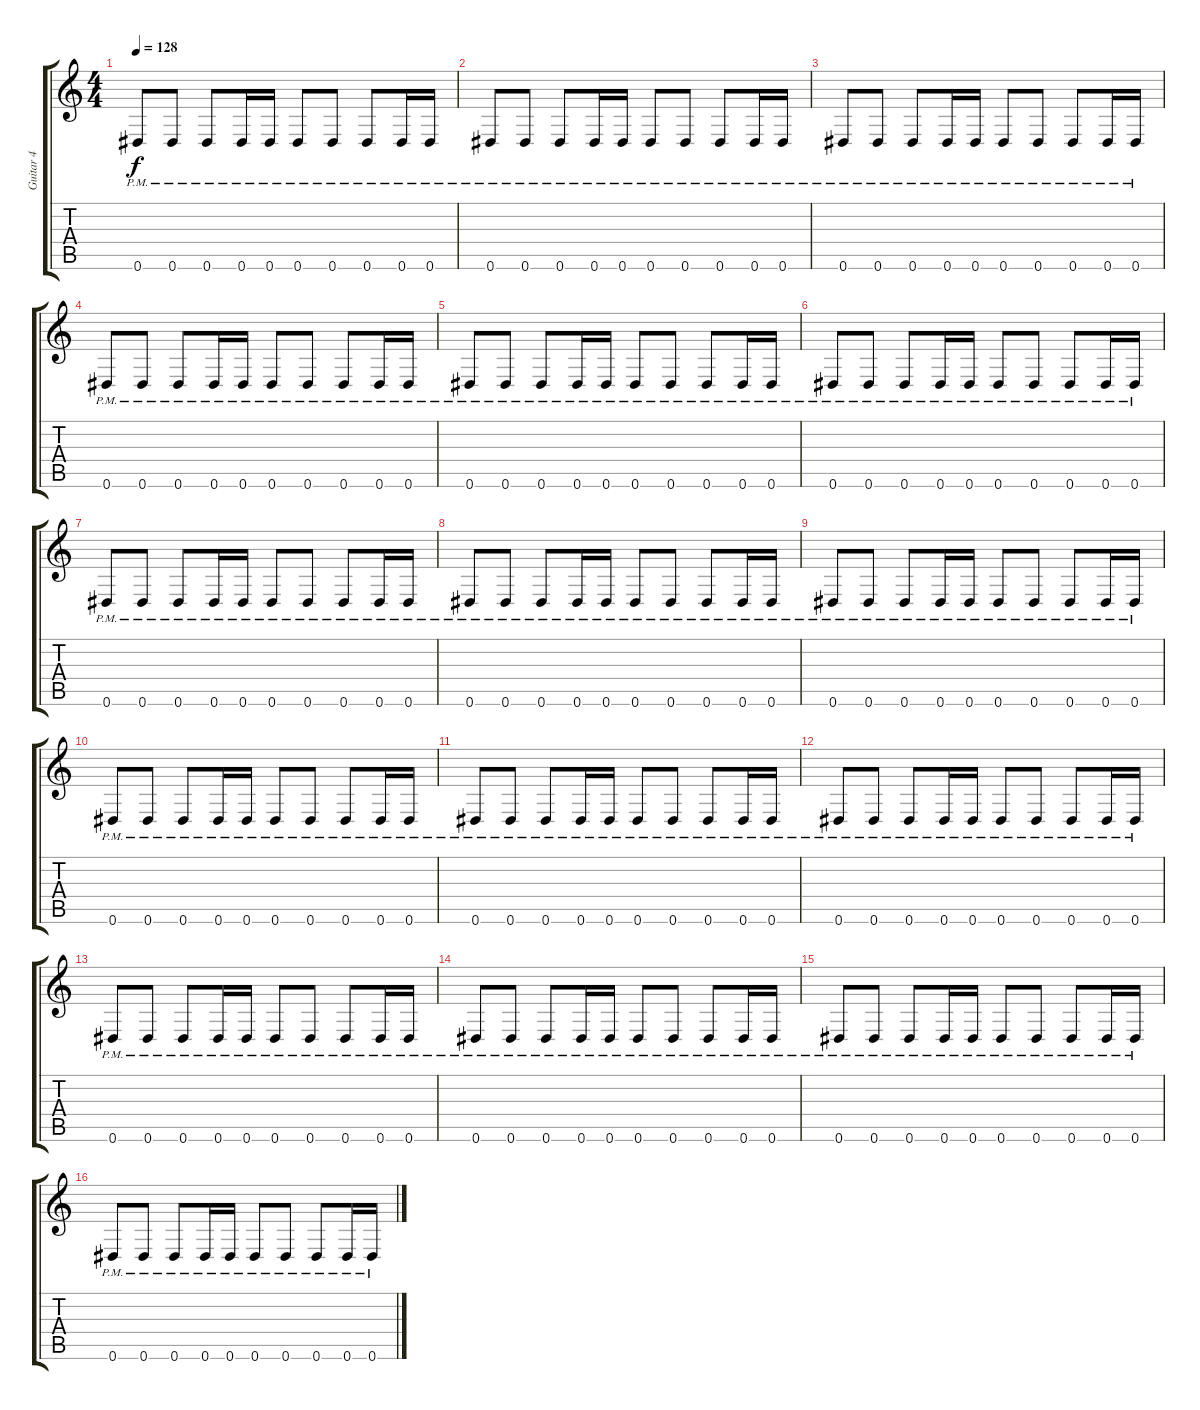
\track ("Guitar 4" "Guitar 4") {instrument distortionguitar}
\staff {score tabs}
\tuning (Eb4 Bb3 Gb3 Db3 Ab2 Eb2) {hide}
\ts (4 4)
\tempo 128
\clef g2
\ks c
0.6{pm}.8{dy f} 0.6{pm}.8 0.6{pm}.8 0.6{pm}.16 0.6{pm}.16 0.6{pm}.8 0.6{pm}.8 0.6{pm}.8 0.6{pm}.16 0.6{pm}.16 |
0.6{pm}.8 0.6{pm}.8 0.6{pm}.8 0.6{pm}.16 0.6{pm}.16 0.6{pm}.8 0.6{pm}.8 0.6{pm}.8 0.6{pm}.16 0.6{pm}.16 |
0.6{pm}.8 0.6{pm}.8 0.6{pm}.8 0.6{pm}.16 0.6{pm}.16 0.6{pm}.8 0.6{pm}.8 0.6{pm}.8 0.6{pm}.16 0.6{pm}.16 |
0.6{pm}.8 0.6{pm}.8 0.6{pm}.8 0.6{pm}.16 0.6{pm}.16 0.6{pm}.8 0.6{pm}.8 0.6{pm}.8 0.6{pm}.16 0.6{pm}.16 |
0.6{pm}.8 0.6{pm}.8 0.6{pm}.8 0.6{pm}.16 0.6{pm}.16 0.6{pm}.8 0.6{pm}.8 0.6{pm}.8 0.6{pm}.16 0.6{pm}.16 |
0.6{pm}.8 0.6{pm}.8 0.6{pm}.8 0.6{pm}.16 0.6{pm}.16 0.6{pm}.8 0.6{pm}.8 0.6{pm}.8 0.6{pm}.16 0.6{pm}.16 |
0.6{pm}.8 0.6{pm}.8 0.6{pm}.8 0.6{pm}.16 0.6{pm}.16 0.6{pm}.8 0.6{pm}.8 0.6{pm}.8 0.6{pm}.16 0.6{pm}.16 |
0.6{pm}.8 0.6{pm}.8 0.6{pm}.8 0.6{pm}.16 0.6{pm}.16 0.6{pm}.8 0.6{pm}.8 0.6{pm}.8 0.6{pm}.16 0.6{pm}.16 |
0.6{pm}.8 0.6{pm}.8 0.6{pm}.8 0.6{pm}.16 0.6{pm}.16 0.6{pm}.8 0.6{pm}.8 0.6{pm}.8 0.6{pm}.16 0.6{pm}.16 |
0.6{pm}.8 0.6{pm}.8 0.6{pm}.8 0.6{pm}.16 0.6{pm}.16 0.6{pm}.8 0.6{pm}.8 0.6{pm}.8 0.6{pm}.16 0.6{pm}.16 |
0.6{pm}.8 0.6{pm}.8 0.6{pm}.8 0.6{pm}.16 0.6{pm}.16 0.6{pm}.8 0.6{pm}.8 0.6{pm}.8 0.6{pm}.16 0.6{pm}.16 |
0.6{pm}.8 0.6{pm}.8 0.6{pm}.8 0.6{pm}.16 0.6{pm}.16 0.6{pm}.8 0.6{pm}.8 0.6{pm}.8 0.6{pm}.16 0.6{pm}.16 |
0.6{pm}.8 0.6{pm}.8 0.6{pm}.8 0.6{pm}.16 0.6{pm}.16 0.6{pm}.8 0.6{pm}.8 0.6{pm}.8 0.6{pm}.16 0.6{pm}.16 |
0.6{pm}.8 0.6{pm}.8 0.6{pm}.8 0.6{pm}.16 0.6{pm}.16 0.6{pm}.8 0.6{pm}.8 0.6{pm}.8 0.6{pm}.16 0.6{pm}.16 |
0.6{pm}.8 0.6{pm}.8 0.6{pm}.8 0.6{pm}.16 0.6{pm}.16 0.6{pm}.8 0.6{pm}.8 0.6{pm}.8 0.6{pm}.16 0.6{pm}.16 |
0.6{pm}.8 0.6{pm}.8 0.6{pm}.8 0.6{pm}.16 0.6{pm}.16 0.6{pm}.8 0.6{pm}.8 0.6{pm}.8 0.6{pm}.16 0.6{pm}.16
